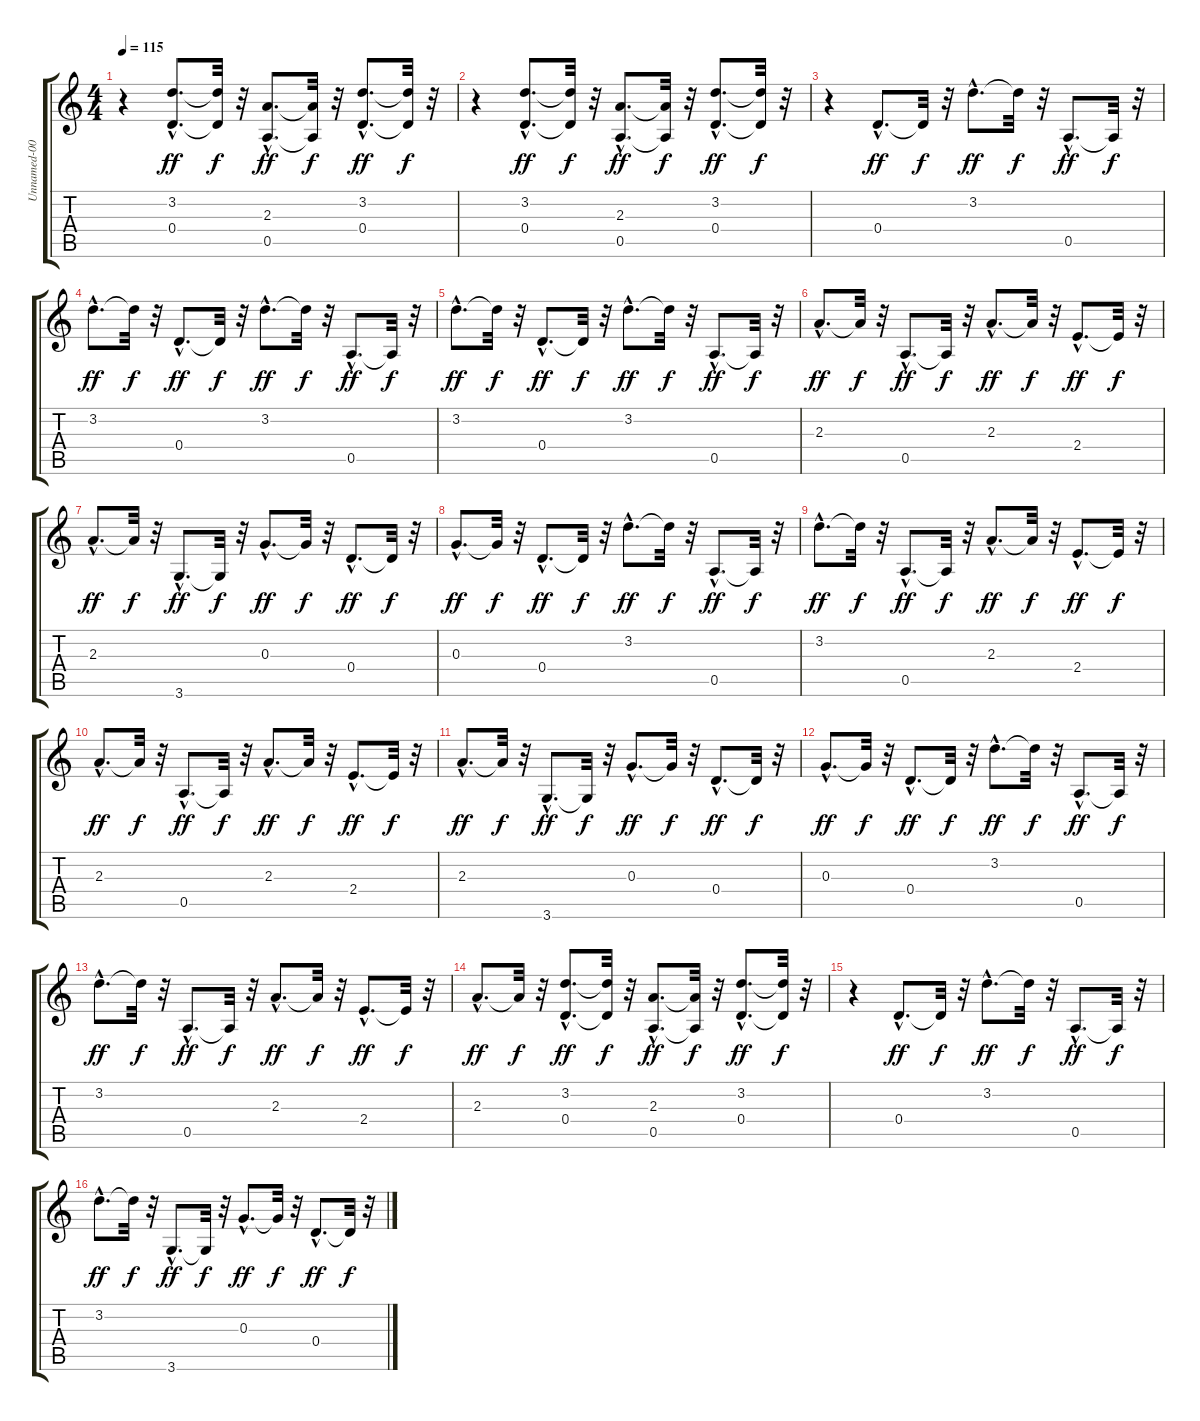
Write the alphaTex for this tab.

\track ("Unnamed-001" "Unnamed-00") {instrument acousticguitarnylon}
\staff {score tabs}
\tuning (E4 B3 G3 D3 A2 E2) {hide}
\ts (4 4)
\tempo 115
\clef g2
\ks c
r.4{dy f} (3.2{hac} 0.4{hac}).8{d dy ff} (3.2{t} 0.4{t}).32{dy f} r.32 (2.3{hac} 0.5{hac}).8{d dy ff} (2.3{t} 0.5{t}).32{dy f} r.32 (3.2{hac} 0.4{hac}).8{d dy ff} (3.2{t} 0.4{t}).32{dy f} r.32 |
r.4 (3.2{hac} 0.4{hac}).8{d dy ff} (3.2{t} 0.4{t}).32{dy f} r.32 (2.3{hac} 0.5{hac}).8{d dy ff} (2.3{t} 0.5{t}).32{dy f} r.32 (3.2{hac} 0.4{hac}).8{d dy ff} (3.2{t} 0.4{t}).32{dy f} r.32 |
r.4 0.4{hac}.8{d dy ff} 0.4{t}.32{dy f} r.32 3.2{hac}.8{d dy ff} 3.2{t}.32{dy f} r.32 0.5{hac}.8{d dy ff} 0.5{t}.32{dy f} r.32 |
3.2{hac}.8{d dy ff} 3.2{t}.32{dy f} r.32 0.4{hac}.8{d dy ff} 0.4{t}.32{dy f} r.32 3.2{hac}.8{d dy ff} 3.2{t}.32{dy f} r.32 0.5{hac}.8{d dy ff} 0.5{t}.32{dy f} r.32 |
3.2{hac}.8{d dy ff} 3.2{t}.32{dy f} r.32 0.4{hac}.8{d dy ff} 0.4{t}.32{dy f} r.32 3.2{hac}.8{d dy ff} 3.2{t}.32{dy f} r.32 0.5{hac}.8{d dy ff} 0.5{t}.32{dy f} r.32 |
2.3{hac}.8{d dy ff} 2.3{t}.32{dy f} r.32 0.5{hac}.8{d dy ff} 0.5{t}.32{dy f} r.32 2.3{hac}.8{d dy ff} 2.3{t}.32{dy f} r.32 2.4{hac}.8{d dy ff} 2.4{t}.32{dy f} r.32 |
2.3{hac}.8{d dy ff} 2.3{t}.32{dy f} r.32 3.6{hac}.8{d dy ff} 3.6{t}.32{dy f} r.32 0.3{hac}.8{d dy ff} 0.3{t}.32{dy f} r.32 0.4{hac}.8{d dy ff} 0.4{t}.32{dy f} r.32 |
0.3{hac}.8{d dy ff} 0.3{t}.32{dy f} r.32 0.4{hac}.8{d dy ff} 0.4{t}.32{dy f} r.32 3.2{hac}.8{d dy ff} 3.2{t}.32{dy f} r.32 0.5{hac}.8{d dy ff} 0.5{t}.32{dy f} r.32 |
3.2{hac}.8{d dy ff} 3.2{t}.32{dy f} r.32 0.5{hac}.8{d dy ff} 0.5{t}.32{dy f} r.32 2.3{hac}.8{d dy ff} 2.3{t}.32{dy f} r.32 2.4{hac}.8{d dy ff} 2.4{t}.32{dy f} r.32 |
2.3{hac}.8{d dy ff} 2.3{t}.32{dy f} r.32 0.5{hac}.8{d dy ff} 0.5{t}.32{dy f} r.32 2.3{hac}.8{d dy ff} 2.3{t}.32{dy f} r.32 2.4{hac}.8{d dy ff} 2.4{t}.32{dy f} r.32 |
2.3{hac}.8{d dy ff} 2.3{t}.32{dy f} r.32 3.6{hac}.8{d dy ff} 3.6{t}.32{dy f} r.32 0.3{hac}.8{d dy ff} 0.3{t}.32{dy f} r.32 0.4{hac}.8{d dy ff} 0.4{t}.32{dy f} r.32 |
0.3{hac}.8{d dy ff} 0.3{t}.32{dy f} r.32 0.4{hac}.8{d dy ff} 0.4{t}.32{dy f} r.32 3.2{hac}.8{d dy ff} 3.2{t}.32{dy f} r.32 0.5{hac}.8{d dy ff} 0.5{t}.32{dy f} r.32 |
3.2{hac}.8{d dy ff} 3.2{t}.32{dy f} r.32 0.5{hac}.8{d dy ff} 0.5{t}.32{dy f} r.32 2.3{hac}.8{d dy ff} 2.3{t}.32{dy f} r.32 2.4{hac}.8{d dy ff} 2.4{t}.32{dy f} r.32 |
2.3{hac}.8{d dy ff} 2.3{t}.32{dy f} r.32 (3.2{hac} 0.4{hac}).8{d dy ff} (3.2{t} 0.4{t}).32{dy f} r.32 (2.3{hac} 0.5{hac}).8{d dy ff} (2.3{t} 0.5{t}).32{dy f} r.32 (3.2{hac} 0.4{hac}).8{d dy ff} (3.2{t} 0.4{t}).32{dy f} r.32 |
r.4 0.4{hac}.8{d dy ff} 0.4{t}.32{dy f} r.32 3.2{hac}.8{d dy ff} 3.2{t}.32{dy f} r.32 0.5{hac}.8{d dy ff} 0.5{t}.32{dy f} r.32 |
3.2{hac}.8{d dy ff} 3.2{t}.32{dy f} r.32 3.6{hac}.8{d dy ff} 3.6{t}.32{dy f} r.32 0.3{hac}.8{d dy ff} 0.3{t}.32{dy f} r.32 0.4{hac}.8{d dy ff} 0.4{t}.32{dy f} r.32
